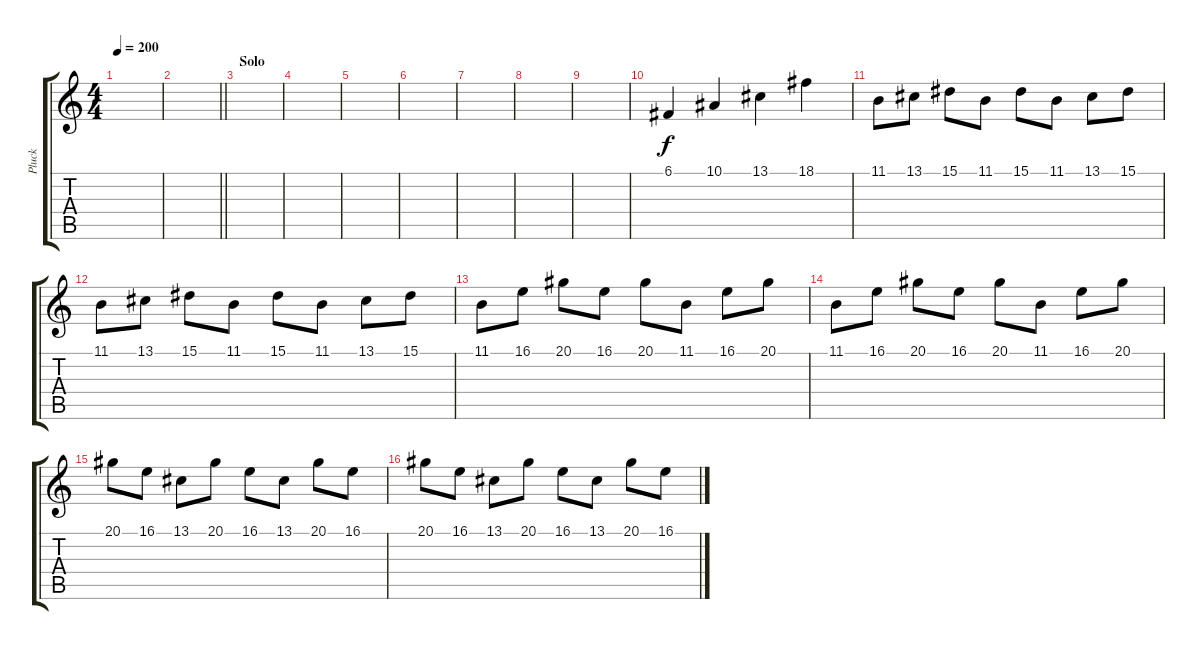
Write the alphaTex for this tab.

\track ("Pluck" "Pluck") {instrument shamisen}
\staff {score tabs}
\tuning (C4 G3 Eb3 Bb2 F2 C2) {hide}
\ts (4 4)
\tempo 200
\clef g2
\ks c
|
\barLineRight lightlight
|
\section ("" "Solo")
|
|
|
|
|
|
|
6.1.4 10.1.4 13.1.4 18.1.4 |
11.1.8 13.1.8 15.1.8 11.1.8 15.1.8 11.1.8 13.1.8 15.1.8 |
11.1.8 13.1.8 15.1.8 11.1.8 15.1.8 11.1.8 13.1.8 15.1.8 |
11.1.8 16.1.8 20.1.8 16.1.8 20.1.8 11.1.8 16.1.8 20.1.8 |
11.1.8 16.1.8 20.1.8 16.1.8 20.1.8 11.1.8 16.1.8 20.1.8 |
20.1.8 16.1.8 13.1.8 20.1.8 16.1.8 13.1.8 20.1.8 16.1.8 |
20.1.8 16.1.8 13.1.8 20.1.8 16.1.8 13.1.8 20.1.8 16.1.8
